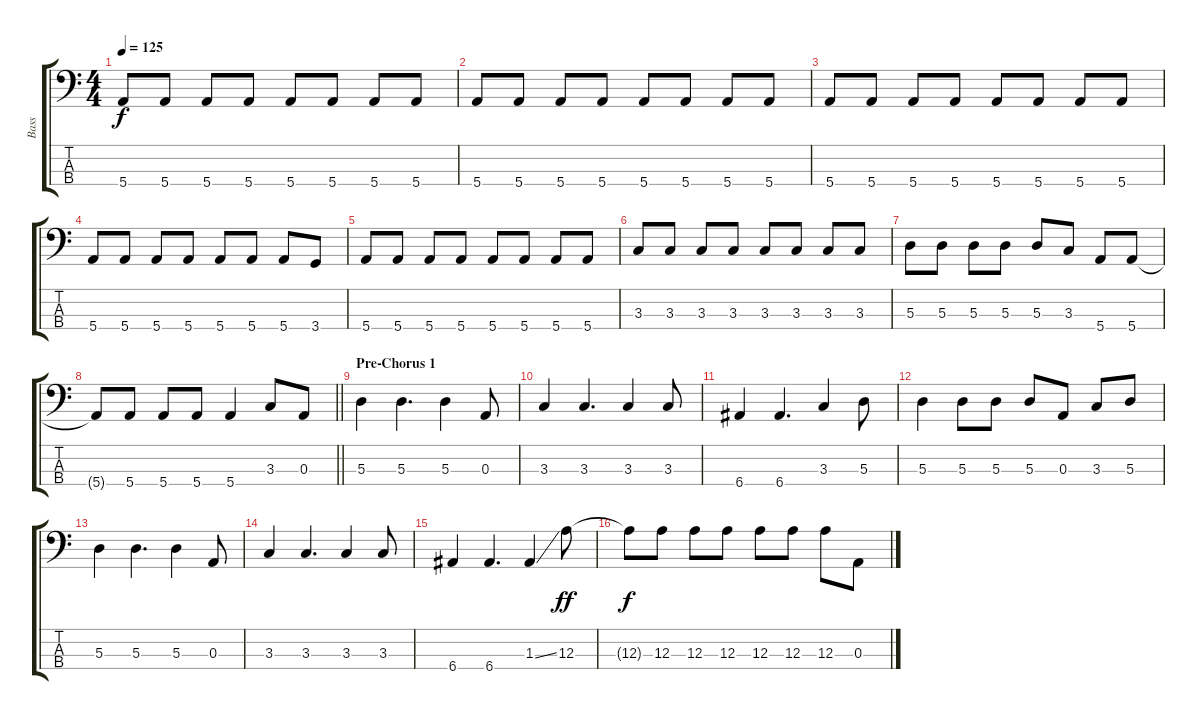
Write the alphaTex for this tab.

\track ("Bass" "Bass") {instrument electricbassfinger}
\staff {score tabs}
\tuning (G2 D2 A1 E1) {hide}
\ts (4 4)
\tempo 125
\clef f4
\ks c
5.4.8{dy f} 5.4.8 5.4.8 5.4.8 5.4.8 5.4.8 5.4.8 5.4.8 |
5.4.8 5.4.8 5.4.8 5.4.8 5.4.8 5.4.8 5.4.8 5.4.8 |
5.4.8 5.4.8 5.4.8 5.4.8 5.4.8 5.4.8 5.4.8 5.4.8 |
5.4.8 5.4.8 5.4.8 5.4.8 5.4.8 5.4.8 5.4.8 3.4.8 |
5.4.8 5.4.8 5.4.8 5.4.8 5.4.8 5.4.8 5.4.8 5.4.8 |
3.3.8 3.3.8 3.3.8 3.3.8 3.3.8 3.3.8 3.3.8 3.3.8 |
5.3.8 5.3.8 5.3.8 5.3.8 5.3.8 3.3.8 5.4.8 5.4.8 |
\barLineRight lightlight
5.4{t}.8 5.4.8 5.4.8 5.4.8 5.4.4 3.3.8 0.3.8 |
\section ("" "Pre-Chorus 1")
5.3.4 5.3.4{d} 5.3.4 0.3.8 |
3.3.4 3.3.4{d} 3.3.4 3.3.8 |
6.4.4 6.4.4{d} 3.3.4 5.3.8 |
5.3.4 5.3.8 5.3.8 5.3.8 0.3.8 3.3.8 5.3.8 |
5.3.4 5.3.4{d} 5.3.4 0.3.8 |
3.3.4 3.3.4{d} 3.3.4 3.3.8 |
6.4.4 6.4.4{d} 1.3{ss}.4 12.3.8{dy ff} |
12.3{t}.8{dy f} 12.3.8 12.3.8 12.3.8 12.3.8 12.3.8 12.3.8 0.3.8
